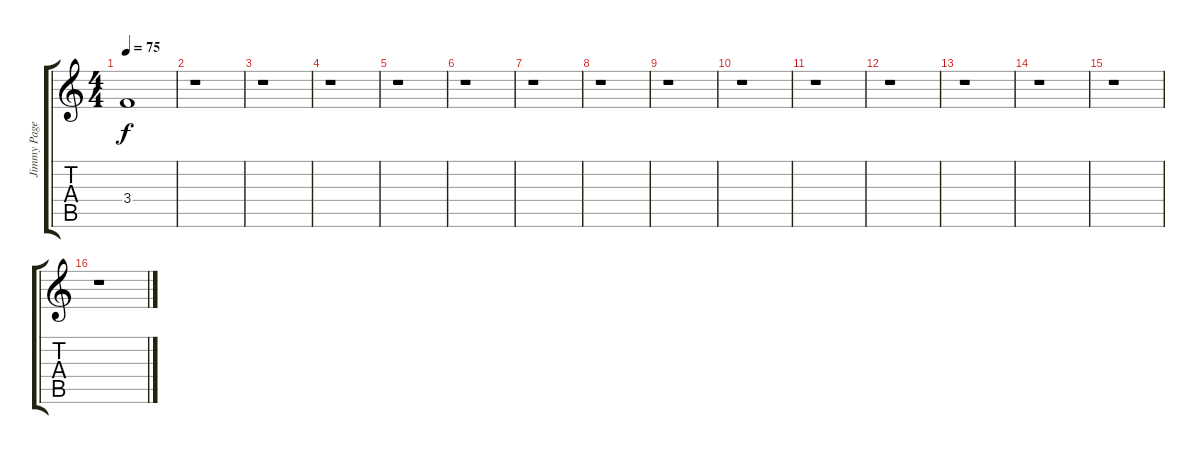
\track ("Jimmy Page (Guitarra)" "Jimmy Page") {instrument acousticguitarsteel}
\staff {score tabs}
\tuning (E4 B3 G3 D3 A2 E2) {hide}
\ts (4 4)
\tempo 75
\clef g2
\ks c
3.4{t}.1{dy f} |
r.1 |
r.1 |
r.1 |
r.1 |
r.1 |
r.1 |
r.1 |
r.1 |
r.1 |
r.1 |
r.1 |
r.1 |
r.1 |
r.1 |
r.1
